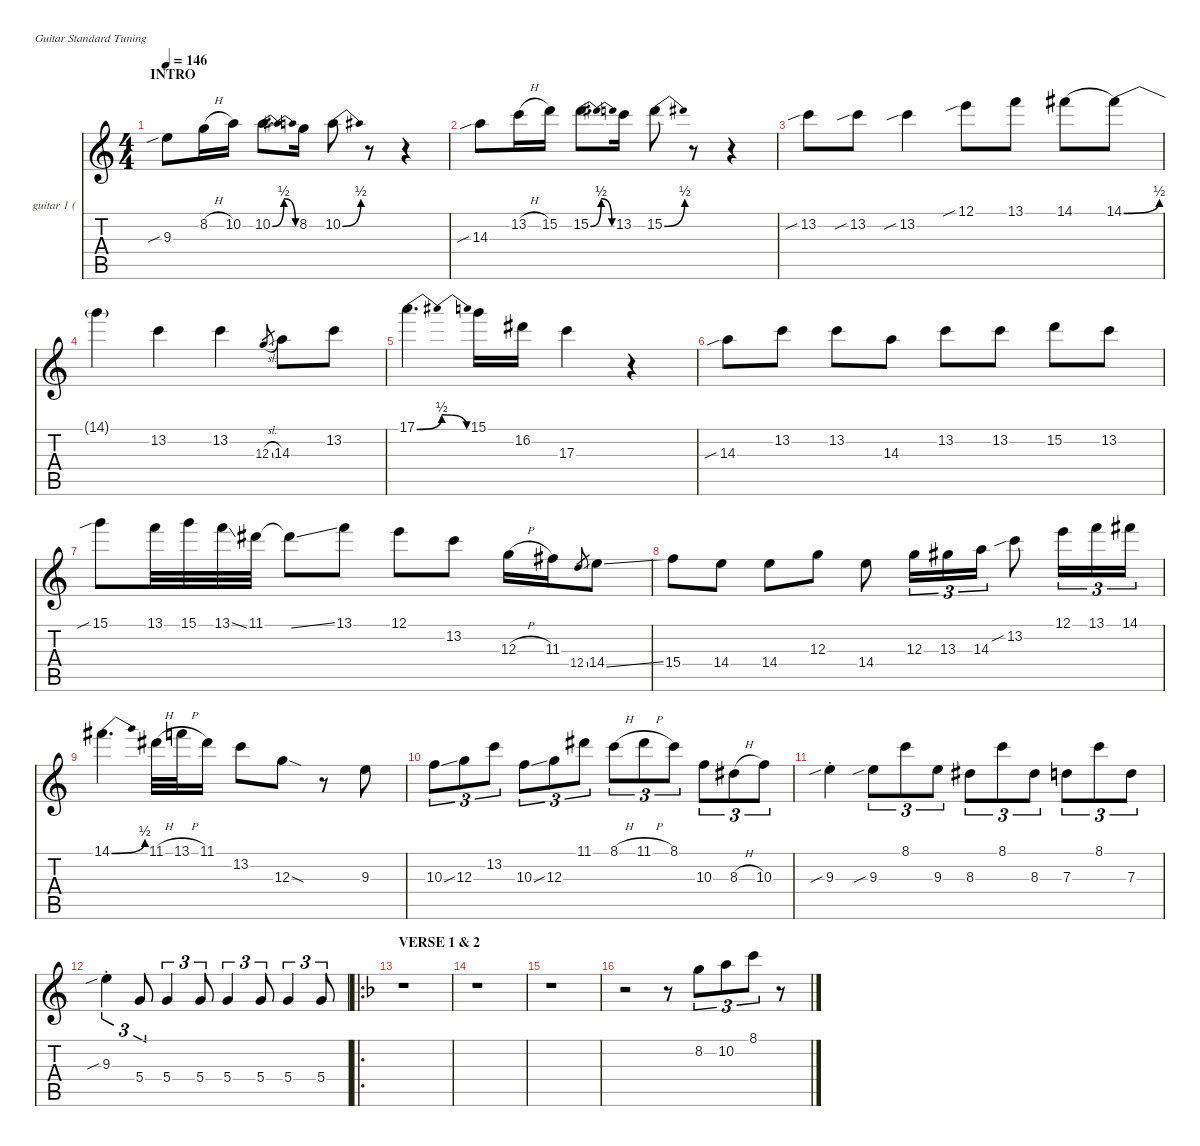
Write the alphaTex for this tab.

\defaultSystemsLayout 4
\hideDynamics
\bracketExtendMode nobrackets
\firstSystemTrackNameOrientation horizontal
\otherSystemsTrackNameOrientation horizontal
\track ("guitar 1 (lead)" "guitar 1 (") {instrument distortionguitar}
\staff {score tabs}
\tuning (E4 B3 G3 D3 A2 E2)
\ts (4 4)
\section ("" "INTRO ")
\tempo 146
\clef g2
\scale
1.14381
\ks aminor
9.3{sib}.8{dy mf instrument distortionguitar} 8.2{h}.16 10.2.16 10.2{be (bendrelease 0 0 18.599999999999998 2 24 2 59.4 0)}.8{d} 8.2.16 10.2{be (bend 0 0 59.4 2)}.8 r.8 r.4 |
\scale
0.952065 14.3{sib}.8 13.2{h}.16 15.2.16 15.2{be (bendrelease 0 0 18.599999999999998 2 24 2 59.4 0)}.8{d} 13.2.16 15.2{be (bend 0 0 59.4 2)}.8 r.8 r.4 |
\scale
0.952065 13.2{sib}.8 13.2{sib}.8 13.2{sib}.4 12.1{sib}.8 13.1.8 14.1.8{legatoorigin} 14.1{be (bend 0 0 29.4 2)}.8 |
\scale
0.952065 14.1{t}.4 13.2.4 13.2.4 12.3{sl}.8{gr} 14.3.8 13.2.8 |
\scale
1.09129 17.1{be (bendrelease 0 0 52.8 2 53.4 2 58.8 0)}.4{d} 15.1.16 16.2.16 17.3.4 r.4 |
\scale
0.969568 14.3{sib}.8 13.2.8 13.2.8 14.3.8 13.2.8 13.2.8 15.2.8 13.2.8 |
\scale
0.969568 15.1{sib}.8 13.1.32 15.1.32 13.1{ss}.32 11.1.32 11.1{ss t}.8 13.1.8 12.1.8 13.2.8 12.3{h}.16 11.3.16 12.4{ss}.8{gr} 14.4{ss}.8 |
\scale
0.969568 15.4.8 14.4.8 14.4.8 12.3.8 14.4.8 12.3.16{tu (3 2)} 13.3.16{tu (3 2)} 14.3.16{tu (3 2)} 13.2{sib}.8 12.1.16{tu (3 2)} 13.1.16{tu (3 2)} 14.1.16{tu (3 2)} |
\scale
1.06319 14.1{be (bend 0 0 47.4 2)}.4{d} 11.1{h}.32 13.1{h}.32 11.1.16 13.2.8 12.3{sod}.8 r.8 9.3.8 |
\scale
0.973042 10.3{ss}.8{tu (3 2)} 12.3.8{tu (3 2)} 13.2.8{tu (3 2)} 10.3{ss}.8{tu (3 2)} 12.3.8{tu (3 2)} 11.1.8{tu (3 2)} 8.1{h}.8{tu (3 2)} 11.1{h}.8{tu (3 2)} 8.1.8{tu (3 2)} 10.3.8{tu (3 2)} 8.3{h}.8{tu (3 2)} 10.3.8{tu (3 2)} |
\scale
0.973042 9.3{sib st}.4 9.3{sib}.8{tu (3 2)} 8.1.8{tu (3 2)} 9.3.8{tu (3 2)} 8.3.8{tu (3 2)} 8.1.8{tu (3 2)} 8.3.8{tu (3 2)} 7.3.8{tu (3 2)} 8.1.8{tu (3 2)} 7.3.8{tu (3 2)} |
\scale
0.990726 9.3{sib st}.4{tu (3 2)} 5.4.8{tu (3 2)} 5.4.4{tu (3 2)} 5.4.8{tu (3 2)} 5.4.4{tu (3 2)} 5.4.8{tu (3 2)} 5.4.4{tu (3 2)} 5.4.8{tu (3 2)} |
\ro
\section ("" "VERSE 1 & 2")
\scale
1.16311
\ks f
r.1 |
\scale
0.945632 r.1 |
\scale
0.945632 r.1 |
\scale
0.945632 r.2 r.8 8.2.8{tu (3 2) dy pp} 10.2.8{tu (3 2)} 8.1.8{tu (3 2)} r.8
